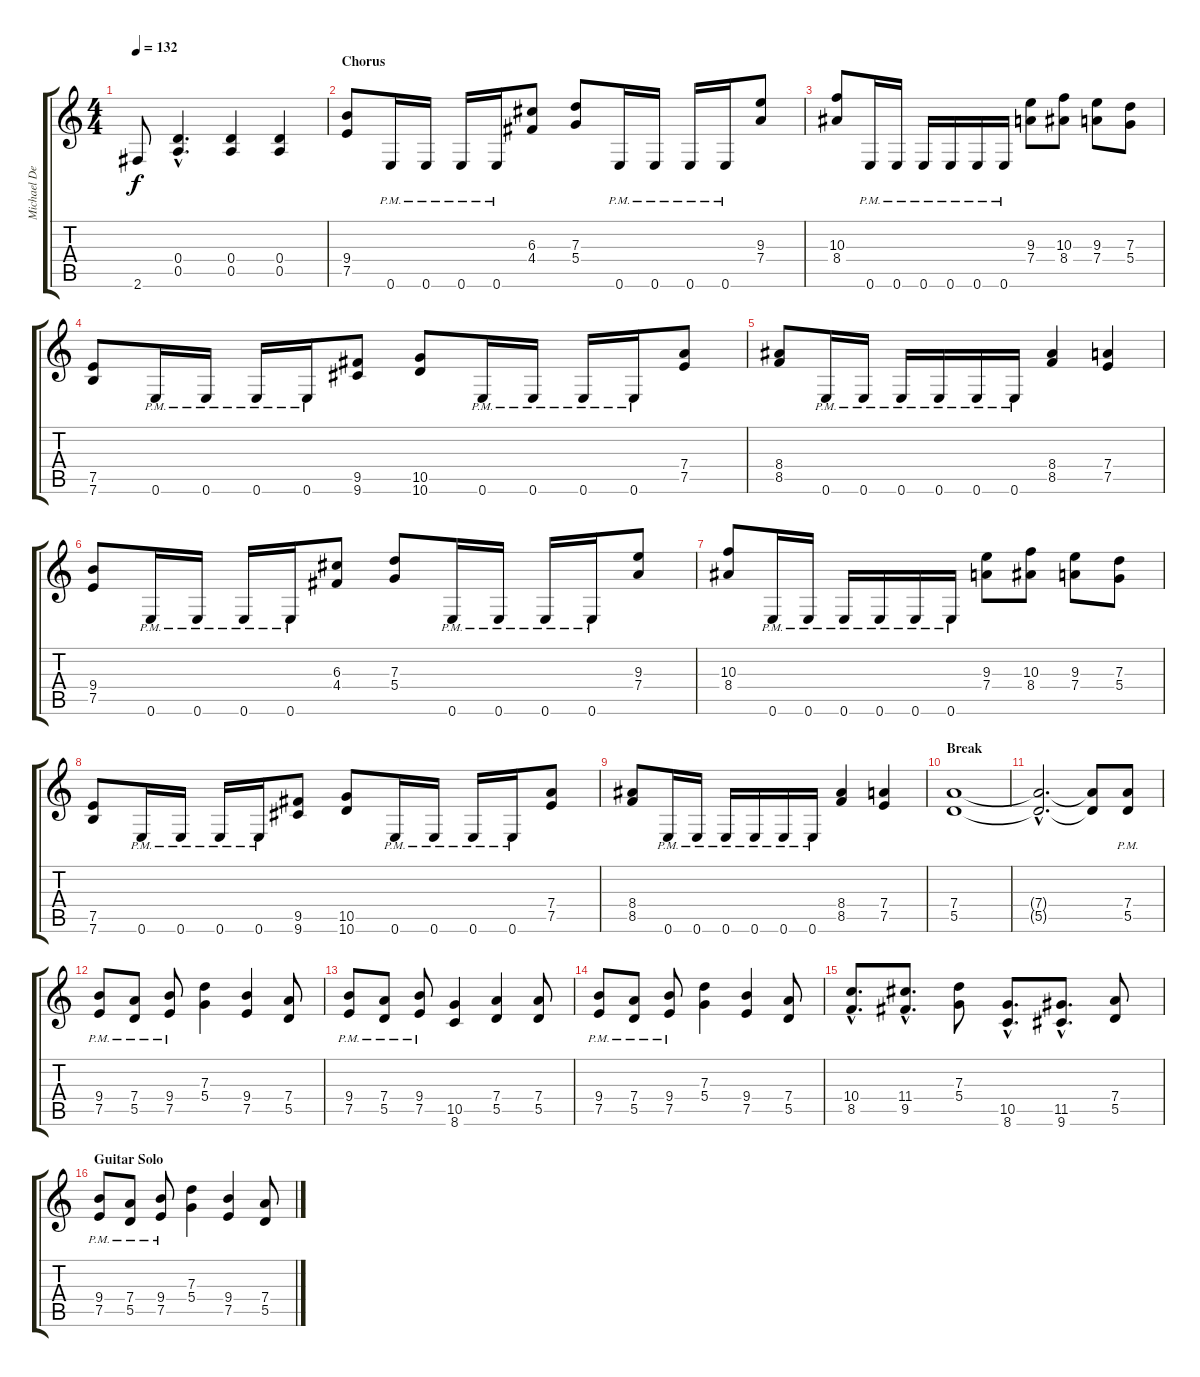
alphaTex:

\track ("Michael Denner" "Michael De") {instrument overdrivenguitar}
\staff {score tabs}
\tuning (E4 B3 G3 D3 A2 E2) {hide}
\ts (4 4)
\tempo 132
\clef g2
\ks c
2.6.8{dy f} (0.4{hac} 0.5{hac}).4{d} (0.4 0.5).4 (0.4 0.5).4 |
\section ("" "Chorus")
(9.4 7.5).8 0.6{pm}.16 0.6{pm}.16 0.6{pm}.16 0.6{pm}.16 (6.3 4.4).8 (7.3 5.4).8 0.6{pm}.16 0.6{pm}.16 0.6{pm}.16 0.6{pm}.16 (9.3 7.4).8 |
(10.3 8.4).8 0.6{pm}.16 0.6{pm}.16 0.6{pm}.16 0.6{pm}.16 0.6{pm}.16 0.6{pm}.16 (9.3 7.4).8 (10.3 8.4).8 (9.3 7.4).8 (7.3 5.4).8 |
(7.5 7.6).8 0.6{pm}.16 0.6{pm}.16 0.6{pm}.16 0.6{pm}.16 (9.5 9.6).8 (10.5 10.6).8 0.6{pm}.16 0.6{pm}.16 0.6{pm}.16 0.6{pm}.16 (7.4 7.5).8 |
(8.4 8.5).8 0.6{pm}.16 0.6{pm}.16 0.6{pm}.16 0.6{pm}.16 0.6{pm}.16 0.6{pm}.16 (8.4 8.5).4 (7.4 7.5).4 |
(9.4 7.5).8 0.6{pm}.16 0.6{pm}.16 0.6{pm}.16 0.6{pm}.16 (6.3 4.4).8 (7.3 5.4).8 0.6{pm}.16 0.6{pm}.16 0.6{pm}.16 0.6{pm}.16 (9.3 7.4).8 |
(10.3 8.4).8 0.6{pm}.16 0.6{pm}.16 0.6{pm}.16 0.6{pm}.16 0.6{pm}.16 0.6{pm}.16 (9.3 7.4).8 (10.3 8.4).8 (9.3 7.4).8 (7.3 5.4).8 |
(7.5 7.6).8 0.6{pm}.16 0.6{pm}.16 0.6{pm}.16 0.6{pm}.16 (9.5 9.6).8 (10.5 10.6).8 0.6{pm}.16 0.6{pm}.16 0.6{pm}.16 0.6{pm}.16 (7.4 7.5).8 |
(8.4 8.5).8 0.6{pm}.16 0.6{pm}.16 0.6{pm}.16 0.6{pm}.16 0.6{pm}.16 0.6{pm}.16 (8.4 8.5).4 (7.4 7.5).4 |
\section ("" "Break")
(7.4 5.5).1 |
(7.4{hac t} 5.5{hac t}).2{d} (7.4{t} 5.5{t}).8 (7.4{pm} 5.5{pm}).8 |
(9.4{pm} 7.5{pm}).8 (7.4{pm} 5.5{pm}).8 (9.4{pm} 7.5{pm}).8 (7.3 5.4).4 (9.4 7.5).4 (7.4 5.5).8 |
(9.4{pm} 7.5{pm}).8 (7.4{pm} 5.5{pm}).8 (9.4{pm} 7.5{pm}).8 (10.5 8.6).4 (7.4 5.5).4 (7.4 5.5).8 |
(9.4{pm} 7.5{pm}).8 (7.4{pm} 5.5{pm}).8 (9.4{pm} 7.5{pm}).8 (7.3 5.4).4 (9.4 7.5).4 (7.4 5.5).8 |
(10.4{hac} 8.5{hac}).8{d} (11.4{hac} 9.5{hac}).8{d} (7.3 5.4).8 (10.5{hac} 8.6{hac}).8{d} (11.5{hac} 9.6{hac}).8{d} (7.4 5.5).8 |
\section ("" "Guitar Solo")
(9.4{pm} 7.5{pm}).8 (7.4{pm} 5.5{pm}).8 (9.4{pm} 7.5{pm}).8 (7.3 5.4).4 (9.4 7.5).4 (7.4 5.5).8
